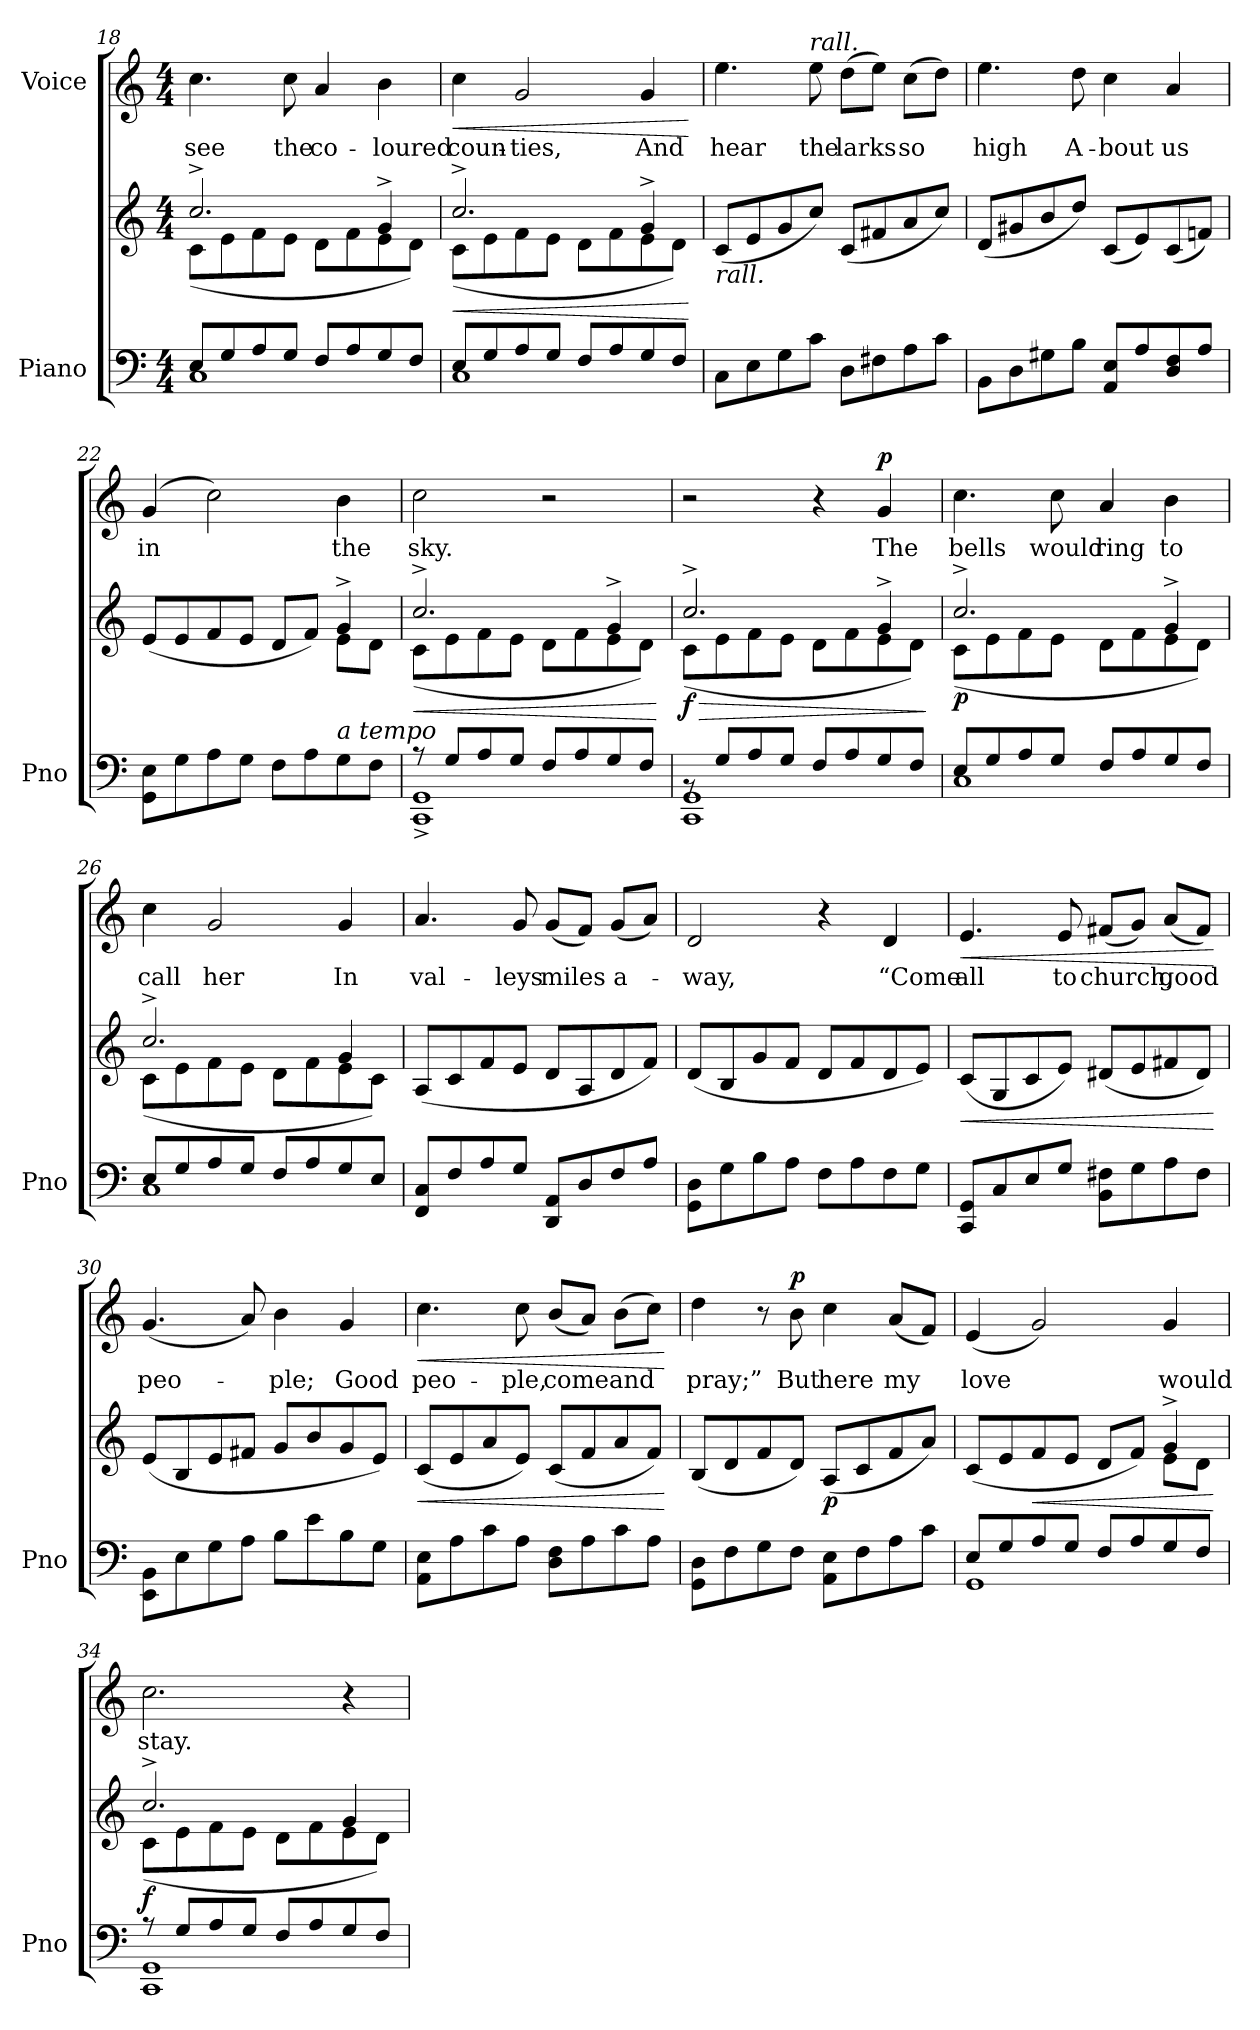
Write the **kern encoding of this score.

**kern	**kern	**dynam	**kern	**text	**dynam
*part2	*part2	*part2	*part1	*part1	*part1
*staff3	*staff2	*staff2/3	*staff1	*staff1	*staff1
*I"Piano	*	*	*I"Voice	*	*
*I'Pno	*	*	*	*	*
!!LO:LB:g=z
*clefF4	*clefG2	*	*clefG2	*	*
*k[]	*k[]	*	*k[]	*	*
*M4/4	*M4/4	*	*M4/4	*	*
=18	=18	=18	=18	=18	=18
*^	*^	*	*	*	*
!	!	!	!	!	!	!LO:LY:b	!
8E/L	1C	2.cc^/	(<8c\L	.	4.cc\	see	.
8G/	.	.	8e\	.	.	.	.
8A/	.	.	8f\	.	.	.	.
!	!	!	!	!	!	!LO:LY:b	!
8G/J	.	.	8e\J	.	8cc\	the	.
!	!	!	!	!	!	!LO:LY:b	!
8F/L	.	.	8d\L	.	4a/	co-	.
8A/	.	.	8f\	.	.	.	.
!	!	!	!	!	!	!LO:LY:b	!
8G/	.	4g^/	8e\	.	4b\	-loured	.
8F/J	.	.	8d\J)	.	.	.	.
=19	=19	=19	=19	=19	=19	=19	=19
!	!	!	!	!LO:HP:b	!	!LO:LY:b	!LO:HP:b
8E/L	1C	2.cc^/	(<8c\L	<	4cc\	coun-	<
8G/	.	.	8e\	.	.	.	.
!	!	!	!	!	!	!LO:LY:b	!
8A/	.	.	8f\	.	2g/	-ties,	.
8G/J	.	.	8e\J	.	.	.	.
8F/L	.	.	8d\L	.	.	.	.
8A/	.	.	8f\	.	.	.	.
!	!	!	!	!	!	!LO:LY:b	!
8G/	.	4g^/	8e\	.	4g/	And	.
8F/J	.	.	8d\J)	.	.	.	.
*v	*v	*	*	*	*	*	*
*	*v	*v	*	*	*	*
.	.	[	.	.	[
=20	=20	=20	=20	=20	=20
!	!LO:TX:b:i:t=rall.	!	!	!	!
!	!	!	!	!LO:LY:b	!
8C\L	(<8c/L	.	4.ee\	hear	.
8E\	8e/	.	.	.	.
8G\	8g/	.	.	.	.
!	!	!	!LO:TX:a:i:t=rall.	!	!
!	!	!	!	!LO:LY:b	!
8c\J	8cc/J)	.	8ee\	the	.
!	!	!	!	!LO:LY:b	!
8D\L	(<8c/L	.	(>8dd\L	larks	.
8F#X\	8f#X/	.	8ee\J)	.	.
!	!	!	!	!LO:LY:b	!
8A\	8a/	.	(>8cc\L	so	.
8c\J	8cc/J)	.	8dd\J)	.	.
=21	=21	=21	=21	=21	=21
!	!	!	!	!LO:LY:b	!
8BB\L	(<8d/L	.	4.ee\	high	.
8D\	8g#X/	.	.	.	.
8G#X\	8b/	.	.	.	.
!	!	!	!	!LO:LY:b	!
8B\J	8dd/J)	.	8dd\	A-	.
!	!	!	!	!LO:LY:b	!
8AA/ 8E/L	(<8c/L	.	4cc\	-bout	.
8A/	8e/)	.	.	.	.
!	!	!	!	!LO:LY:b	!
8D/ 8F/	(<8c/	.	4a/	us	.
8A/J	8fn/J)	.	.	.	.
!!LO:LB:g=z
=22	=22	=22	=22	=22	=22
*	*^	*	*	*	*
!	!	!	!	!	!LO:LY:b	!
8GG\ 8E\L	(>8e/L	2.ryy	.	(>4g/	in	.
8G\	8e/	.	.	.	.	.
8A\	8f/	.	.	2cc\)	.	.
8G\J	8e/J	.	.	.	.	.
8F\L	8d/L	.	.	.	.	.
8A\	8f/J)	.	.	.	.	.
!	!LO:TX:b:i:t=a tempo	!	!	!	!	!
!	!	!	!	!	!LO:LY:b	!
8G\	4g^/	8e\L	.	4b\	the	.
8F\J	.	8d\J	.	.	.	.
=23	=23	=23	=23	=23	=23	=23
*^	*	*	*	*	*	*
!	!	!	!	!LO:HP:b	!	!LO:LY:b	!
8r	1CC^ 1GG^	2.cc^/	(<8c\L	<	2cc\	sky.	.
8G/L	.	.	8e\	.	.	.	.
8A/	.	.	8f\	.	.	.	.
8G/J	.	.	8e\J	.	.	.	.
8F/L	.	.	8d\L	.	2r	.	.
8A/	.	.	8f\	.	.	.	.
8G/	.	4g^/	8e\	.	.	.	.
8F/J	.	.	8d\J)	.	.	.	.
*v	*v	*	*	*	*	*	*
*	*v	*v	*	*	*	*
.	.	[	.	.	.
=24	=24	=24	=24	=24	=24
*^	*	*	*	*	*
!	!	!	!LO:HP:b	!	!	!
*	*	*^	*	*	*	*
!	!	!	!	!LO:DY:n=1:b	!	!	!
8rBB	1CC 1GG	2.cc^/	(<8c\L	> f	2r	.	.
8G/L	.	.	8e\	.	.	.	.
8A/	.	.	8f\	.	.	.	.
8G/J	.	.	8e\J	.	.	.	.
8F/L	.	.	8d\L	.	4r	.	.
8A/	.	.	8f\	.	.	.	.
!	!	!	!	!	!	!LO:LY:b	!LO:DY:a
8G/	.	4g^/	8e\	.	4g/	The	p
8F/J	.	.	8d\J)	.	.	.	.
*v	*v	*	*	*	*	*	*
*	*v	*v	*	*	*	*
.	.	]	.	.	.
=25	=25	=25	=25	=25	=25
*^	*^	*	*	*	*
!	!	!	!	!LO:DY:b	!	!LO:LY:b	!
8E/L	1C	2.cc^/	(<8c\L	p	4.cc\	bells	.
8G/	.	.	8e\	.	.	.	.
8A/	.	.	8f\	.	.	.	.
!	!	!	!	!	!	!LO:LY:b	!
8G/J	.	.	8e\J	.	8cc\	would	.
!	!	!	!	!	!	!LO:LY:b	!
8F/L	.	.	8d\L	.	4a/	ring	.
8A/	.	.	8f\	.	.	.	.
!	!	!	!	!	!	!LO:LY:b	!
8G/	.	4g^/	8e\	.	4b\	to	.
8F/J	.	.	8d\J)	.	.	.	.
!!LO:PB:g=z
=26	=26	=26	=26	=26	=26	=26	=26
!	!	!	!	!	!	!LO:LY:b	!
8E/L	1C	2.cc^/	(<8c\L	.	4cc\	call	.
8G/	.	.	8e\	.	.	.	.
!	!	!	!	!	!	!LO:LY:b	!
8A/	.	.	8f\	.	2g/	her	.
8G/J	.	.	8e\J	.	.	.	.
8F/L	.	.	8d\L	.	.	.	.
8A/	.	.	8f\	.	.	.	.
!	!	!	!	!	!	!LO:LY:b	!
8G/	.	4g/	8e\	.	4g/	In	.
8E/J	.	.	8c\J)	.	.	.	.
*v	*v	*	*	*	*	*	*
=27	=27	=27	=27	=27	=27	=27
!	!	!	!	!	!LO:LY:b	!
*	*v	*v	*	*	*	*
8FF/ 8C/L	(<8A/L	.	4.a/	val-	.
8F/	8c/	.	.	.	.
8A/	8f/	.	.	.	.
!	!	!	!	!LO:LY:b	!
8G/J	8e/J	.	8g/	-leys	.
!	!	!	!	!LO:LY:b	!
8DD/ 8AA/L	8d/L	.	(<8g/L	miles	.
8D/	8A/	.	8f/J)	.	.
!	!	!	!	!LO:LY:b	!
8F/	8d/	.	(<8g/L	a-	.
8A/J	8f/J)	.	8a/J)	.	.
=28	=28	=28	=28	=28	=28
!	!	!	!	!LO:LY:b	!
8GG\ 8D\L	(<8d/L	.	2d/	-way,	.
8G\	8B/	.	.	.	.
8B\	8g/	.	.	.	.
8A\J	8f/J	.	.	.	.
8F\L	8d/L	.	4r	.	.
8A\	8f/	.	.	.	.
!	!	!	!	!LO:LY:b	!
8F\	8d/	.	4d/	“Come	.
8G\J	8e/J)	.	.	.	.
=29	=29	=29	=29	=29	=29
!	!	!LO:HP:b	!	!LO:LY:b	!LO:HP:b
8CC/ 8GG/L	(<8c/L	<	4.e/	all	<
8C/	8G/	.	.	.	.
8E/	8c/	.	.	.	.
!	!	!	!	!LO:LY:b	!
8G/J	8e/J)	.	8e/	to	.
!	!	!	!	!LO:LY:b	!
8BB\ 8F#X\L	(<8d#X/L	.	(<8f#X/L	church,	.
8G\	8e/	.	8g/J)	.	.
!	!	!	!	!LO:LY:b	!
8A\	8f#X/	.	(<8a/L	good	.
8F#\J	8d#/J)	.	8f#/J)	.	.
.	.	[	.	.	[
!!LO:LB:g=z
=30	=30	=30	=30	=30	=30
!	!	!	!	!LO:LY:b	!
8EE\ 8BB\L	(<8e/L	.	(<4.g/	peo-	.
8E\	8B/	.	.	.	.
8G\	8e/	.	.	.	.
8A\J	8f#X/J	.	8a/)	.	.
!	!	!	!	!LO:LY:b	!
8B\L	8g/L	.	4b\	-ple;	.
8e\	8b/	.	.	.	.
!	!	!	!	!LO:LY:b	!
8B\	8g/	.	4g/	Good	.
8G\J	8e/J)	.	.	.	.
=31	=31	=31	=31	=31	=31
!	!	!LO:HP:b	!	!LO:LY:b	!LO:HP:b
8AA\ 8E\L	(<8c/L	<	4.cc\	peo-	<
8A\	8e/	.	.	.	.
8c\	8a/	.	.	.	.
!	!	!	!	!LO:LY:b	!
8A\J	8e/J)	.	8cc\	-ple,	.
!	!	!	!	!LO:LY:b	!
8D\ 8F\L	(<8c/L	.	(<8b/L	come	.
8A\	8f/	.	8a/J)	.	.
!	!	!	!	!LO:LY:b	!
8c\	8a/	.	(>8b\L	and	.
8A\J	8f/J)	.	8cc\J)	.	.
.	.	[	.	.	[
=32	=32	=32	=32	=32	=32
!	!	!	!	!LO:LY:b	!
8GG\ 8D\L	(<8B/L	.	4dd\	pray;”	.
8F\	8d/	.	.	.	.
8G\	8f/	.	8r	.	.
!	!	!	!	!LO:LY:b	!LO:DY:a
8F\J	8d/J)	.	8b\	But	p
!	!	!LO:DY:b	!	!LO:LY:b	!
8AA\ 8E\L	(<8A/L	p	4cc\	here	.
8F\	8c/	.	.	.	.
!	!	!	!	!LO:LY:b	!
8A\	8f/	.	(<8a/L	my	.
8c\J	8a/J)	.	8f/J)	.	.
=33	=33	=33	=33	=33	=33
*^	*^	*	*	*	*
!	!	!	!	!	!	!LO:LY:b	!
8E/L	1GG	(>8c/L	2.ryy	.	(<4e/	love	.
8G/	.	8e/	.	.	.	.	.
!	!	!	!	!LO:HP:b	!	!	!
8A/	.	8f/	.	<	2g/)	.	.
8G/J	.	8e/J	.	.	.	.	.
8F/L	.	8d/L	.	.	.	.	.
8A/	.	8f/J)	.	.	.	.	.
!	!	!	!	!	!	!LO:LY:b	!
8G/	.	4g^/	8e\L	.	4g/	would	.
8F/J	.	.	8d\J	.	.	.	.
*v	*v	*	*	*	*	*	*
*	*v	*v	*	*	*	*
.	.	[	.	.	.
!!LO:LB:g=z
=34	=34	=34	=34	=34	=34
*^	*^	*	*	*	*
!	!	!	!	!LO:DY:b	!	!LO:LY:b	!
8r	1CC 1GG	2.cc^/	(<8c\L	f	2.cc\	stay.	.
8G/L	.	.	8e\	.	.	.	.
8A/	.	.	8f\	.	.	.	.
8G/J	.	.	8e\J	.	.	.	.
8F/L	.	.	8d\L	.	.	.	.
8A/	.	.	8f\	.	.	.	.
8G/	.	4g/	8e\	.	4r	.	.
8F/J	.	.	8d\J)	.	.	.	.
*v	*v	*	*	*	*	*	*
*	*v	*v	*	*	*	*
=	=	=	=	=	=
*-	*-	*-	*-	*-	*-
